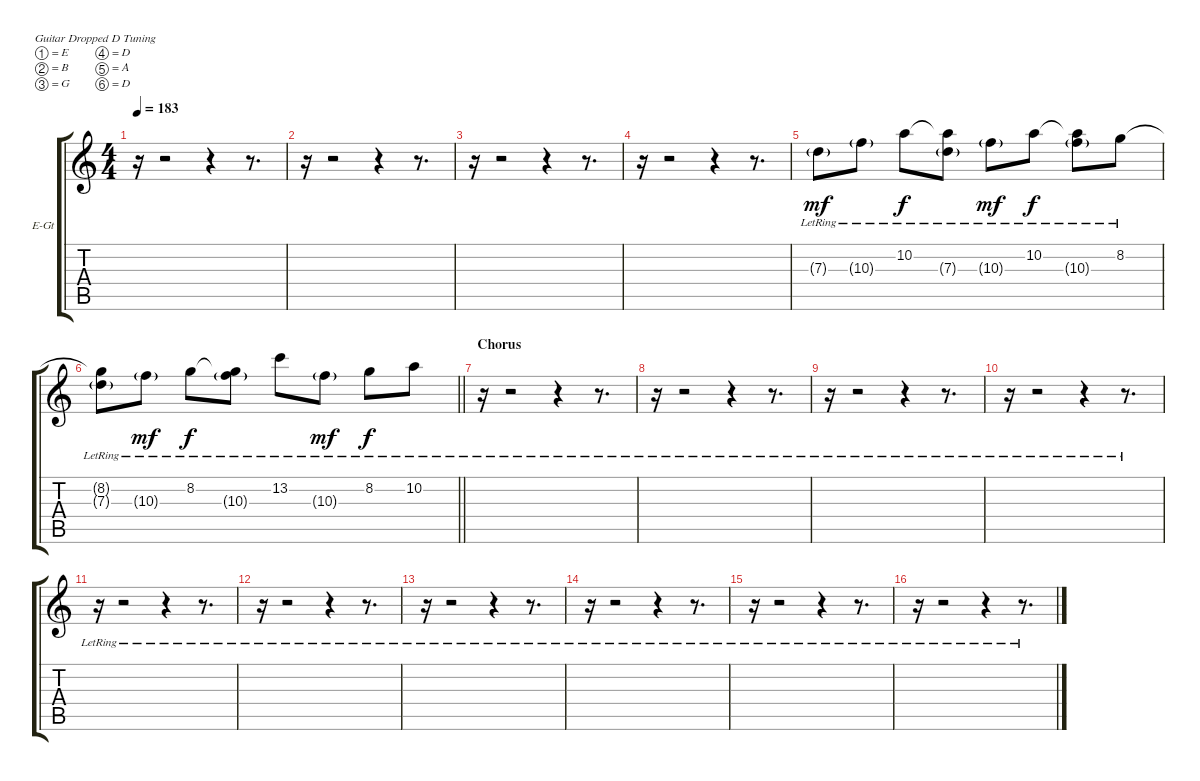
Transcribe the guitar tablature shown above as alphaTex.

\bracketExtendMode groupsimilarinstruments
\firstSystemTrackNameOrientation horizontal
\otherSystemsTrackNameOrientation horizontal
\track ("Extra Guitar 1" "E-Gt") {instrument overdrivenguitar}
\staff {score tabs}
\tuning (E4 B3 G3 D3 A2 D2)
\ts (4 4)
\tempo 183
\clef g2
\ks c
r.16{dy f} r.2 r.4 r.8{d} |
r.16 r.2 r.4 r.8{d} |
r.16 r.2 r.4 r.8{d} |
r.16 r.2 r.4 r.8{d} |
7.3{g lr}.8{dy mf} 10.3{g lr}.8 10.2{lr}.8{dy f} (10.2{lr t} 7.3{g}).8 10.3{g lr}.8{dy mf} 10.2{lr}.8{dy f} (10.2{lr t} 10.3{g}).8 8.2{lr}.8 |
\barLineRight lightlight
(8.2{lr t} 7.3{g}).8 10.3{g lr}.8{dy mf} 8.2{lr}.8{dy f} (8.2{lr t} 10.3{g}).8 13.2{lr}.8 10.3{g lr}.8{dy mf} 8.2{lr}.8{dy f} 10.2{lr}.8 |
\section ("" "Chorus")
r.16 r.2 r.4 r.8{d} |
r.16 r.2 r.4 r.8{d} |
r.16 r.2 r.4 r.8{d} |
r.16 r.2 r.4 r.8{d} |
r.16 r.2 r.4 r.8{d} |
r.16 r.2 r.4 r.8{d} |
r.16 r.2 r.4 r.8{d} |
r.16 r.2 r.4 r.8{d} |
r.16 r.2 r.4 r.8{d} |
r.16 r.2 r.4 r.8{d}
